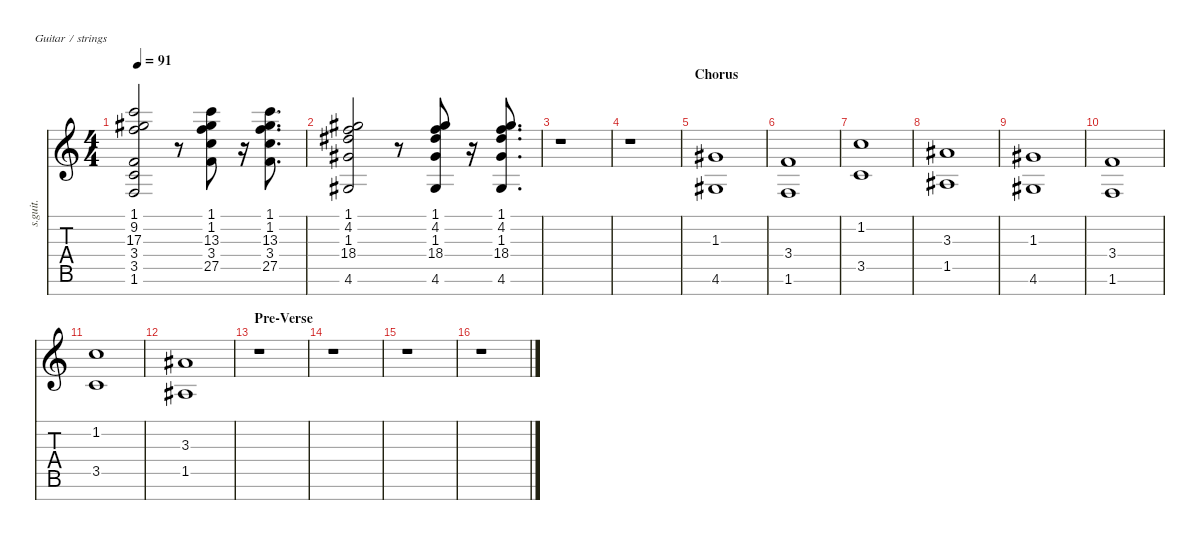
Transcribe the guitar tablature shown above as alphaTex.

\defaultSystemsLayout 4
\hideDynamics
\bracketExtendMode nobrackets
\track ("Acoustic Piano (Staff 2)" "s.guit.") {instrument acousticgrandpiano}
\staff {score tabs}
\tuning (E4 B3 G3 D3 A2 E2 B1)
\displaytranspose 12
\ts (4 4)
\tempo 91
\clef g2
\ks c
(1.1 9.2{acc #} 17.3 3.4 3.5 1.6).2{dy mp} r.8 (1.1 1.2 13.3{acc #} 3.4 27.5).8 r.16 (1.1 1.2 13.3{acc #} 3.4 27.5).8{d} |
(1.1 4.2{acc #} 1.3{acc #} 18.4{acc #} 4.6{acc #}).2 r.8 (1.1 4.2{acc #} 1.3{acc #} 18.4{acc #} 4.6{acc #}).8 r.16 (1.1 4.2{acc #} 1.3{acc #} 18.4{acc #} 4.6{acc #}).8{d} |
r.1 |
r.1 |
\section ("" "Chorus")
(1.3{acc #} 4.6{acc #}).1{dy ff} |
(3.4 1.6).1 |
(1.2 3.5).1 |
(3.3{acc #} 1.5{acc #}).1 |
(1.3{acc #} 4.6{acc #}).1 |
(3.4 1.6).1 |
(1.2 3.5).1 |
(3.3{acc #} 1.5{acc #}).1 |
\section ("" "Pre-Verse")
r.1 |
r.1 |
r.1 |
r.1
